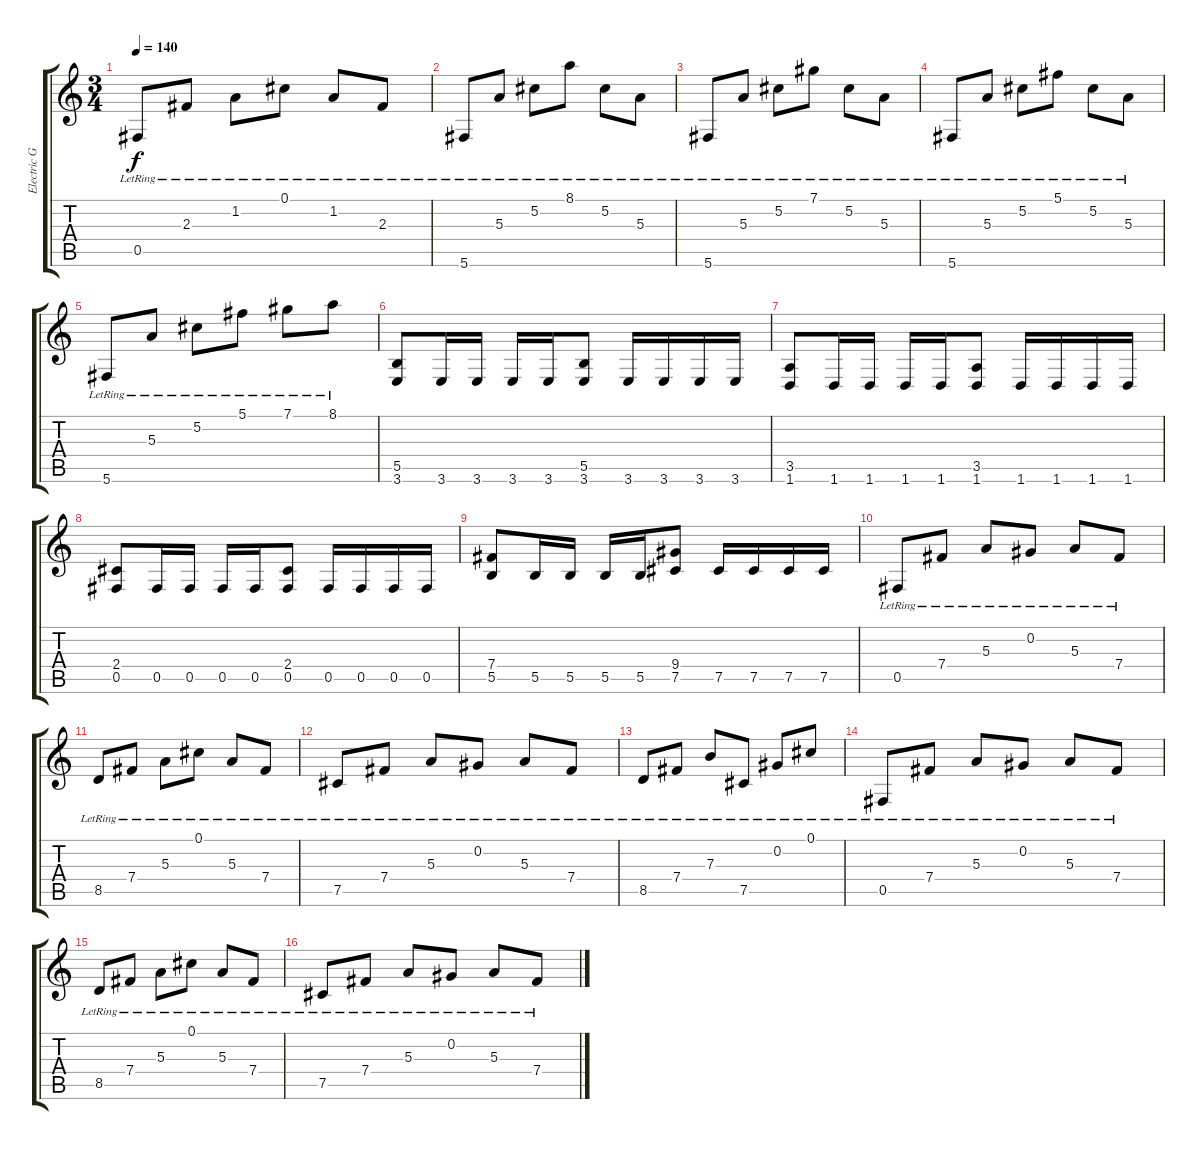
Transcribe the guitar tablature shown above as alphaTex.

\track ("Electric Guitar 1" "Electric G") {instrument distortionguitar}
\staff {score tabs}
\tuning (Db4 Ab3 E3 B2 Gb2 Db2) {hide}
\ts (3 4)
\tempo 140
\clef g2
\ks c
0.5{lr}.8{dy f} 2.3{lr}.8 1.2{lr}.8 0.1{lr}.8 1.2{lr}.8 2.3{lr}.8 |
5.6{lr}.8 5.3{lr}.8 5.2{lr}.8 8.1{lr}.8 5.2{lr}.8 5.3{lr}.8 |
5.6{lr}.8 5.3{lr}.8 5.2{lr}.8 7.1{lr}.8 5.2{lr}.8 5.3{lr}.8 |
5.6{lr}.8 5.3{lr}.8 5.2{lr}.8 5.1{lr}.8 5.2{lr}.8 5.3{lr}.8 |
5.6{lr}.8 5.3{lr}.8 5.2{lr}.8 5.1{lr}.8 7.1{lr}.8 8.1{lr}.8 |
(5.5 3.6).8{instrument distortionguitar} 3.6.16 3.6.16 3.6.16 3.6.16 (5.5 3.6).8 3.6.16 3.6.16 3.6.16 3.6.16 |
(3.5 1.6).8 1.6.16 1.6.16 1.6.16 1.6.16 (3.5 1.6).8 1.6.16 1.6.16 1.6.16 1.6.16 |
(2.4 0.5).8 0.5.16 0.5.16 0.5.16 0.5.16 (2.4 0.5).8 0.5.16 0.5.16 0.5.16 0.5.16 |
(7.4 5.5).8 5.5.16 5.5.16 5.5.16 5.5.16 (9.4 7.5).8 7.5.16 7.5.16 7.5.16 7.5.16 |
0.5{lr}.8{instrument electricguitarclean} 7.4{lr}.8 5.3{lr}.8 0.2{lr}.8 5.3{lr}.8 7.4{lr}.8 |
8.5{lr}.8 7.4{lr}.8 5.3{lr}.8 0.1{lr}.8 5.3{lr}.8 7.4{lr}.8 |
7.5{lr}.8 7.4{lr}.8 5.3{lr}.8 0.2{lr}.8 5.3{lr}.8 7.4{lr}.8 |
8.5{lr}.8 7.4{lr}.8 7.3{lr}.8 7.5{lr}.8 0.2{lr}.8 0.1{lr}.8 |
0.5{lr}.8 7.4{lr}.8 5.3{lr}.8 0.2{lr}.8 5.3{lr}.8 7.4{lr}.8 |
8.5{lr}.8 7.4{lr}.8 5.3{lr}.8 0.1{lr}.8 5.3{lr}.8 7.4{lr}.8 |
7.5{lr}.8 7.4{lr}.8 5.3{lr}.8 0.2{lr}.8 5.3{lr}.8 7.4{lr}.8
